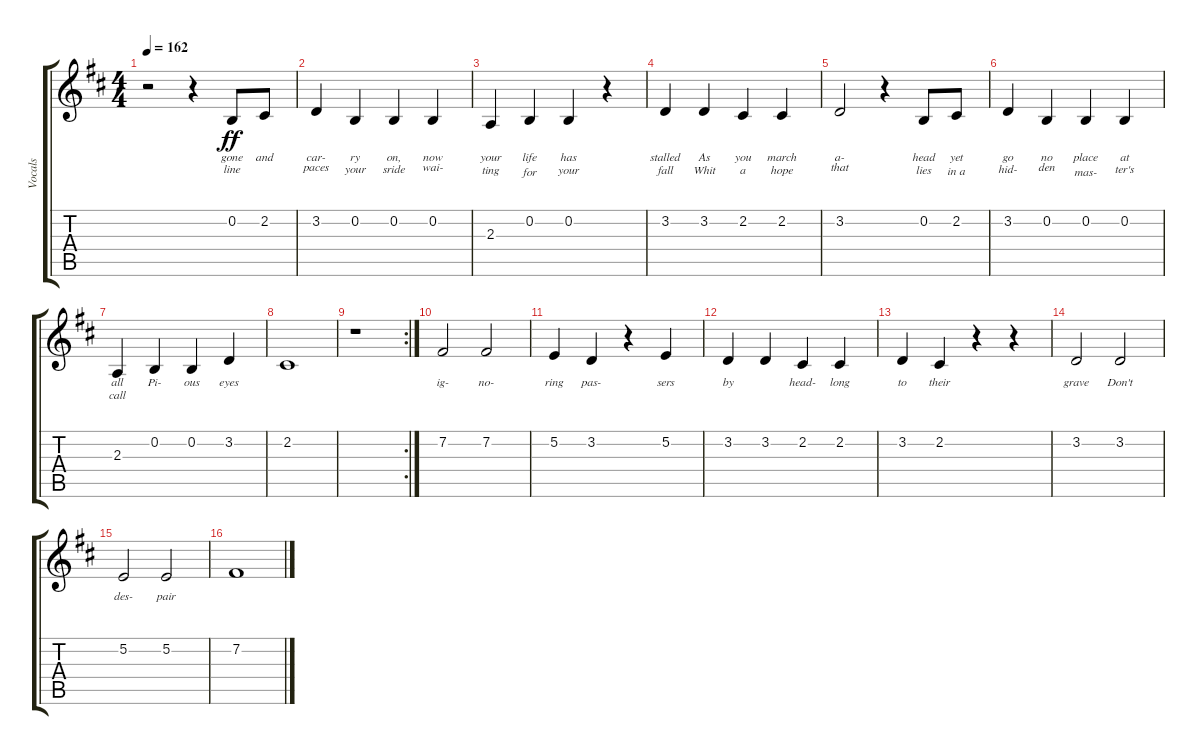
\track ("Vocals" "Vocals") {instrument oboe}
\staff {score tabs}
\tuning (E4 B3 G3 D3 A2 E2) {hide}
\ts (4 4)
\tempo 162
\clef g2
\ks d
r.2{dy ff} r.4 0.2.8{lyrics (0 "gone") lyrics (1 "line") lyrics (2 "") lyrics (3 "") lyrics (4 "")} 2.2.8{lyrics (0 "and") lyrics (1 "") lyrics (2 "") lyrics (3 "") lyrics (4 "")} |
3.2.4{lyrics (0 "car-") lyrics (1 "paces") lyrics (2 "") lyrics (3 "") lyrics (4 "")} 0.2.4{lyrics (0 "ry") lyrics (1 "your") lyrics (2 "") lyrics (3 "") lyrics (4 "")} 0.2.4{lyrics (0 "on,") lyrics (1 "sride") lyrics (2 "") lyrics (3 "") lyrics (4 "")} 0.2.4{lyrics (0 "now") lyrics (1 "wai-") lyrics (2 "") lyrics (3 "") lyrics (4 "")} |
2.3.4{lyrics (0 "your") lyrics (1 "ting") lyrics (2 "") lyrics (3 "") lyrics (4 "")} 0.2.4{lyrics (0 "life") lyrics (1 "for") lyrics (2 "") lyrics (3 "") lyrics (4 "")} 0.2.4{lyrics (0 "has") lyrics (1 "your") lyrics (2 "") lyrics (3 "") lyrics (4 "")} r.4 |
3.2.4{lyrics (0 "stalled") lyrics (1 "fall") lyrics (2 "") lyrics (3 "") lyrics (4 "")} 3.2.4{lyrics (0 "As") lyrics (1 "Whit") lyrics (2 "") lyrics (3 "") lyrics (4 "")} 2.2.4{lyrics (0 "you") lyrics (1 "a") lyrics (2 "") lyrics (3 "") lyrics (4 "")} 2.2.4{lyrics (0 "march") lyrics (1 "hope") lyrics (2 "") lyrics (3 "") lyrics (4 "")} |
3.2.2{lyrics (0 "a-") lyrics (1 "that") lyrics (2 "") lyrics (3 "") lyrics (4 "")} r.4 0.2.8{lyrics (0 "head") lyrics (1 "lies") lyrics (2 "") lyrics (3 "") lyrics (4 "")} 2.2.8{lyrics (0 "yet") lyrics (1 "in a") lyrics (2 "") lyrics (3 "") lyrics (4 "")} |
3.2.4{lyrics (0 "go") lyrics (1 "hid-") lyrics (2 "") lyrics (3 "") lyrics (4 "")} 0.2.4{lyrics (0 "no") lyrics (1 "den") lyrics (2 "") lyrics (3 "") lyrics (4 "")} 0.2.4{lyrics (0 "place") lyrics (1 "mas-") lyrics (2 "") lyrics (3 "") lyrics (4 "")} 0.2.4{lyrics (0 "at") lyrics (1 "ter's") lyrics (2 "") lyrics (3 "") lyrics (4 "")} |
2.3.4{lyrics (0 "all") lyrics (1 "call") lyrics (2 "") lyrics (3 "") lyrics (4 "")} 0.2.4{lyrics (0 "Pi-") lyrics (1 "") lyrics (2 "") lyrics (3 "") lyrics (4 "")} 0.2.4{lyrics (0 "ous") lyrics (1 "") lyrics (2 "") lyrics (3 "") lyrics (4 "")} 3.2.4{lyrics (0 "eyes") lyrics (1 "") lyrics (2 "") lyrics (3 "") lyrics (4 "")} |
2.2.1{lyrics (0 "") lyrics (1 "") lyrics (2 "") lyrics (3 "") lyrics (4 "")} |
\rc 2
r.1 |
7.2.2{lyrics (0 "ig-") lyrics (1 "") lyrics (2 "") lyrics (3 "") lyrics (4 "")} 7.2.2{lyrics (0 "no-") lyrics (1 "") lyrics (2 "") lyrics (3 "") lyrics (4 "")} |
5.2.4{lyrics (0 "ring") lyrics (1 "") lyrics (2 "") lyrics (3 "") lyrics (4 "")} 3.2.4{lyrics (0 "pas-") lyrics (1 "") lyrics (2 "") lyrics (3 "") lyrics (4 "")} r.4 5.2.4{lyrics (0 "sers") lyrics (1 "") lyrics (2 "") lyrics (3 "") lyrics (4 "")} |
3.2.4{lyrics (0 "by") lyrics (1 "") lyrics (2 "") lyrics (3 "") lyrics (4 "")} 3.2.4{lyrics (0 "") lyrics (1 "") lyrics (2 "") lyrics (3 "") lyrics (4 "")} 2.2.4{lyrics (0 "head-") lyrics (1 "") lyrics (2 "") lyrics (3 "") lyrics (4 "")} 2.2.4{lyrics (0 "long") lyrics (1 "") lyrics (2 "") lyrics (3 "") lyrics (4 "")} |
3.2.4{lyrics (0 "to") lyrics (1 "") lyrics (2 "") lyrics (3 "") lyrics (4 "")} 2.2.4{lyrics (0 "their") lyrics (1 "") lyrics (2 "") lyrics (3 "") lyrics (4 "")} r.4 r.4 |
3.2.2{lyrics (0 "grave") lyrics (1 "") lyrics (2 "") lyrics (3 "") lyrics (4 "")} 3.2.2{lyrics (0 "Don't") lyrics (1 "") lyrics (2 "") lyrics (3 "") lyrics (4 "")} |
5.2.2{lyrics (0 "des-") lyrics (1 "") lyrics (2 "") lyrics (3 "") lyrics (4 "")} 5.2.2{lyrics (0 "pair") lyrics (1 "") lyrics (2 "") lyrics (3 "") lyrics (4 "")} |
7.2.1{lyrics (0 "") lyrics (1 "") lyrics (2 "") lyrics (3 "") lyrics (4 "")}
